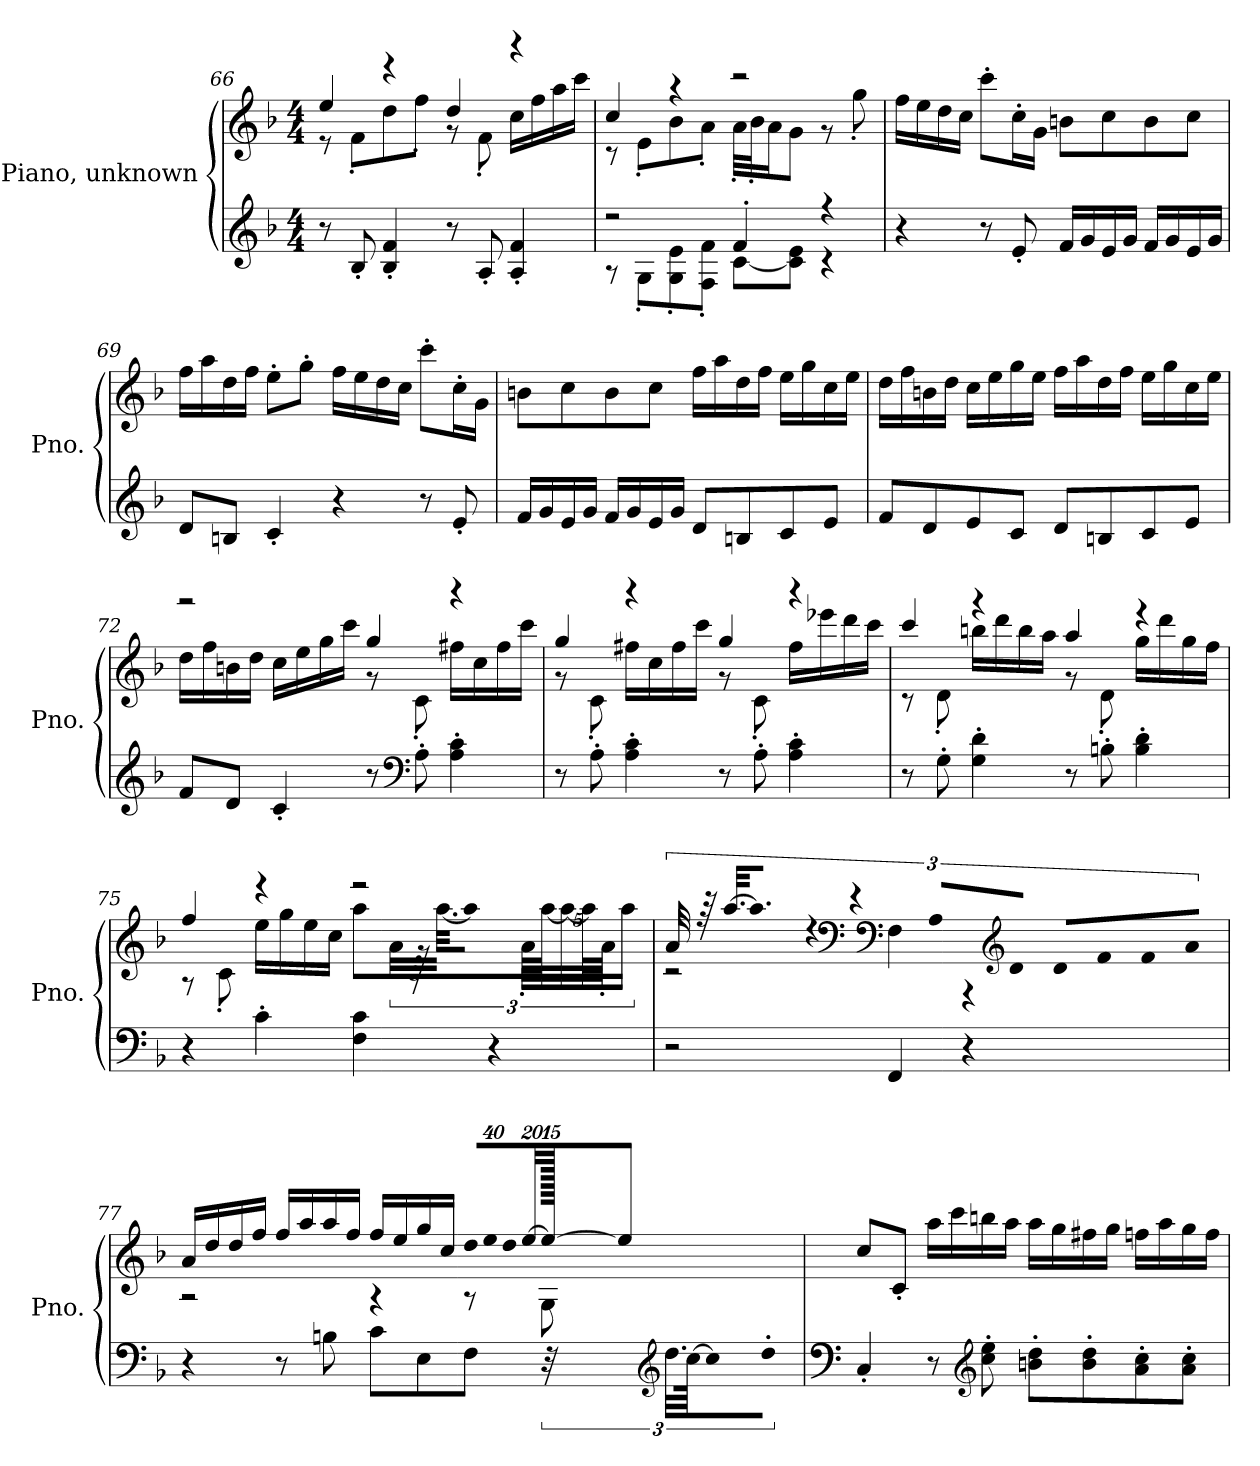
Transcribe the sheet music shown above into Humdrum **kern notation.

**kern	**kern
*part1	*part1
*staff2	*staff1
*I"Piano, unknown	*
*I'Pno.	*
*clefG2	*clefG2
*k[b-]	*k[b-]
*M4/4	*M4/4
=66	=66
*	*^
8r	4ee/	8r
8B-'/	.	8f'\L
4B-/' 4f/'	4r	8dd\
.	.	8ff'\J
8r	4dd/	8r
8A'/	.	8f'\
4A/' 4f/'	4r	16cc\LL
.	.	16ff\
.	.	16aa\
.	.	16ccc\JJ
!!LO:LB:g=z	!!
=67	=67	=67
*^	*	*
2r	8r	4cc/	8r
.	8G'\L	.	8e'\L
.	8G\' 8e\'	4r	8b-\
.	8F\' 8f\'J	.	8a'\J
4f'/	[8c\L	2r	32a'\LLL
.	.	.	32b-'\J
.	.	.	16a\J
.	8c\] 8e\J	.	8g\J
4r	4r	.	8r
.	.	.	8gg'\
*v	*v	*	*
*	*v	*v
=68	=68
4r	16ff\LL
.	16ee\
.	16dd\
.	16cc\JJ
8r	8ccc'\L
8e'/	16cc'\L
.	16g\JJ
16f/LL	8bn\L
16g/	.
16e/	8cc\
16g/JJ	.
16f/LL	8b\
16g/	.
16e/	8cc\J
16g/JJ	.
=69	=69
8d/L	16ff\LL
.	16aa\
8Bn/J	16dd\
.	16ff\JJ
4c'/	8ee'\L
.	8gg'\J
4r	16ff\LL
.	16ee\
.	16dd\
.	16cc\JJ
8r	8ccc'\L
8e'/	16cc'\L
.	16g\JJ
!!LO:PB:g=z
=70	=70
16f/LL	8bn\L
16g/	.
16e/	8cc\
16g/JJ	.
16f/LL	8b\
16g/	.
16e/	8cc\J
16g/JJ	.
8d/L	16ff\LL
.	16aa\
8Bn/	16dd\
.	16ff\JJ
8c/	16ee\LL
.	16gg\
8e/J	16cc\
.	16ee\JJ
=71	=71
8f/L	16dd\LL
.	16ff\
8d/	16bn\
.	16dd\JJ
8e/	16cc\LL
.	16ee\
8c/J	16gg\
.	16ee\JJ
8d/L	16ff\LL
.	16aa\
8Bn/	16dd\
.	16ff\JJ
8c/	16ee\LL
.	16gg\
8e/J	16cc\
.	16ee\JJ
!!LO:LB:g=z
=72	=72
*	*^
8f/L	2r	16dd\LL
.	.	16ff\
8d/J	.	16bn\
.	.	16dd\JJ
4c'/	.	16cc\LL
.	.	16ee\
.	.	16gg\
.	.	16ccc\JJ
8r	4gg/	8r
*clefF4	*	*
8A'\	.	8c'\
4A\' 4c\'	4r	16ff#X\LL
.	.	16cc\
.	.	16ff#\
.	.	16ccc\JJ
=73	=73	=73
8r	4gg/	8r
8A'\	.	8c'\
4A\' 4c\'	4r	16ff#X\LL
.	.	16cc\
.	.	16ff#\
.	.	16ccc\JJ
8r	4gg/	8r
8A'\	.	8c'\
4A\' 4c\'	4r	16ff#\LL
.	.	16eee-X\
.	.	16ddd\
.	.	16ccc\JJ
!!LO:LB:g=z	!!
=74	=74	=74
8r	4ccc/	8r
8G'\	.	8d'\
4G\' 4d\'	4r	16bbn\LL
.	.	16ddd\
.	.	16bb\
.	.	16aa\JJ
8r	4aa/	8r
8Bn'\	.	8d'\
4B\' 4d\'	4r	16gg\LL
.	.	16ddd\
.	.	16gg\
.	.	16ff\JJ
=75	=75	=75
4r	4ff/	8r
.	.	8c'\
4c'\	4r	16ee\LL
.	.	16gg\
.	.	16ee\
.	.	16cc\JJ
4F\ 4c\	2r	8aa\L
.	.	48a\Jkk
.	.	96r
.	.	[48.aa\KLL
.	.	16aa\JJ]
*	*	*Xbrackettup
4r	.	40a'\LLL
.	.	[40aa\J
.	.	20aa\_
.	.	40aa\L]
.	.	40a'\JJ
.	.	10aa\J
!!LO:LB:g=z	!!
=76	=76	=76
*	*brackettup	*
2r	48a/	2r
.	96r	.
.	[48.aa/KKL	.
.	8.aa/J]	.
.	4r	.
*	*clefF4	*
4FF/	8r	4F\
.	16A/LL	.
*	*clefG2	*
.	16d/JJ	.
4r	16d/LL	4r
.	16f/	.
.	16f/	.
.	16a/JJ	.
=77	=77	=77
4r	16a/LL	2r
.	16dd/	.
.	16dd/	.
.	16ff/JJ	.
8r	16ff/LL	.
.	16aa/	.
8Bn\	16aa/	.
.	16ff/JJ	.
8c\L	16ff/LL	4r
.	16ee/	.
8E\	16gg/	.
.	16cc/JJ	.
*	*Xbrackettup	*
!	!LO:N:vis=32	!
8F\J	640%23dd/LLL	8r
!	!LO:N:vis=32	!
.	640%23ee/	.
!	!LO:N:vis=32	!
.	640%23dd/	.
.	[640%11ee/JJ	.
48r	1920ee/_	8G\
.	8ee/J]	.
*clefG2	*	*
48.dd\LLL	.	.
[96cc\K	.	.
32cc\]	.	.
32dd'\JJJ	.	.
1920ryy	.	1920ryy
*	*v	*v
!!LO:LB:g=z
=78	=78
*clefF4	*
4C'/	8cc/L
.	8c'/J
8r	16aa\LL
.	16ccc\
*clefG2	*
8cc\' 8ee\'	16bbn\
.	16aa\JJ
8bn\' 8dd\'L	16aa\LL
.	16gg\
8b\' 8dd\'	16ff#X\
.	16gg\JJ
8a\' 8cc\'	16ffn\LL
.	16aa\
8a\' 8cc\'J	16gg\
.	16ff\JJ
=	=
*-	*-
